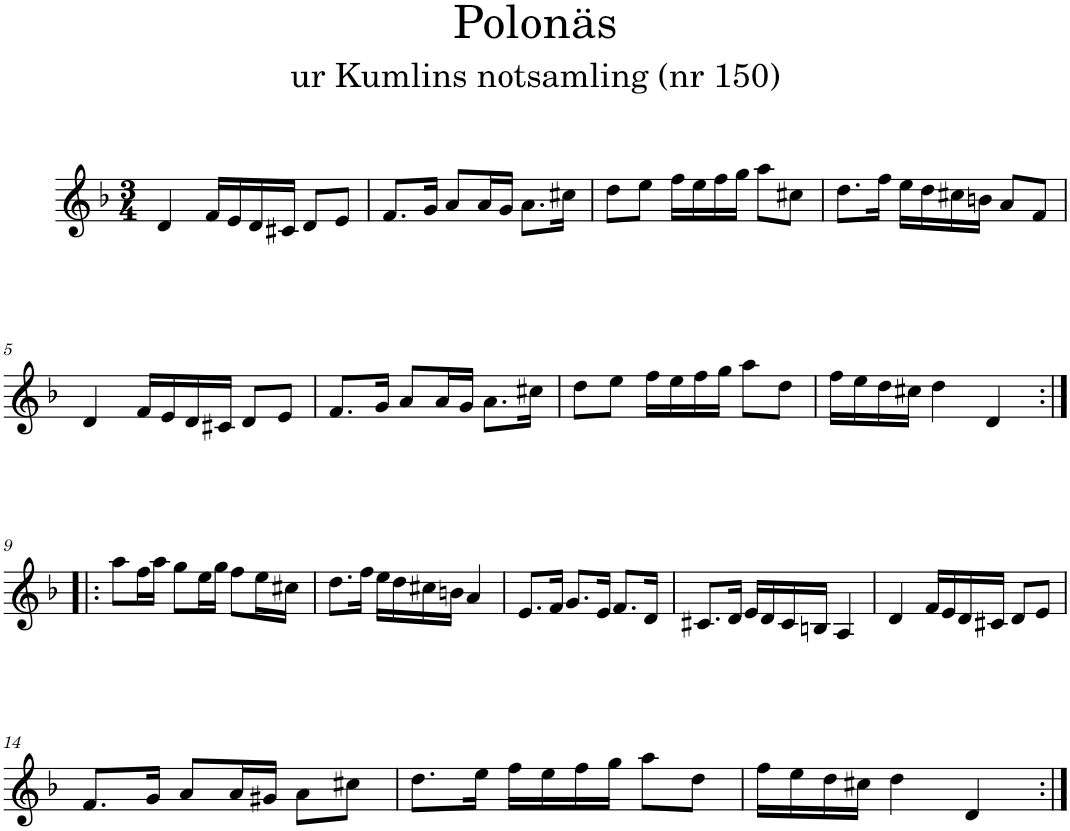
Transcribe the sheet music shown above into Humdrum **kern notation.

**kern
*part1
*staff1
*I"Piano
*I'Pno
*clefG2
*k[b-]
*d:
*M3/4
=1
4d/
16f/LL
16e/
16d/
16c#X/JJ
8d/L
8e/J
=2
8.f/L
16g/Jk
8a/L
16a/L
16g/JJ
8.a\L
16cc#X\Jk
=3
8dd\L
8ee\J
16ff\LL
16ee\
16ff\
16gg\JJ
8aa\L
8cc#X\J
=4
8.dd\L
16ff\Jk
16ee\LL
16dd\
16cc#X\
16bn\JJ
8a/L
8f/J
!!LO:LB:g=z
=5
4d/
16f/LL
16e/
16d/
16c#X/JJ
8d/L
8e/J
=6
8.f/L
16g/Jk
8a/L
16a/L
16g/JJ
8.a\L
16cc#X\Jk
=7
8dd\L
8ee\J
16ff\LL
16ee\
16ff\
16gg\JJ
8aa\L
8dd\J
=8
16ff\LL
16ee\
16dd\
16cc#X\JJ
4dd\
4d/
!!LO:LB:g=z
=9:|!|:
8aa\L
16ff\L
16aa\JJ
8gg\L
16ee\L
16gg\JJ
8ff\L
16ee\L
16cc#X\JJ
=10
8.dd\L
16ff\Jk
16ee\LL
16dd\
16cc#X\
16bn\JJ
4a/
=11
8.e/L
16f/Jk
8.g/L
16e/Jk
8.f/L
16d/Jk
=12
8.c#X/L
16d/Jk
16e/LL
16d/
16c#/
16Bn/JJ
4A/
=13
4d/
16f/LL
16e/
16d/
16c#X/JJ
8d/L
8e/J
!!LO:LB:g=z
=14
8.f/L
16g/Jk
8a/L
16a/L
16g#X/JJ
8a\L
8cc#X\J
=15
8.dd\L
16ee\Jk
16ff\LL
16ee\
16ff\
16gg\JJ
8aa\L
8dd\J
=16
16ff\LL
16ee\
16dd\
16cc#X\JJ
4dd\
4d/
=:|!
*-
